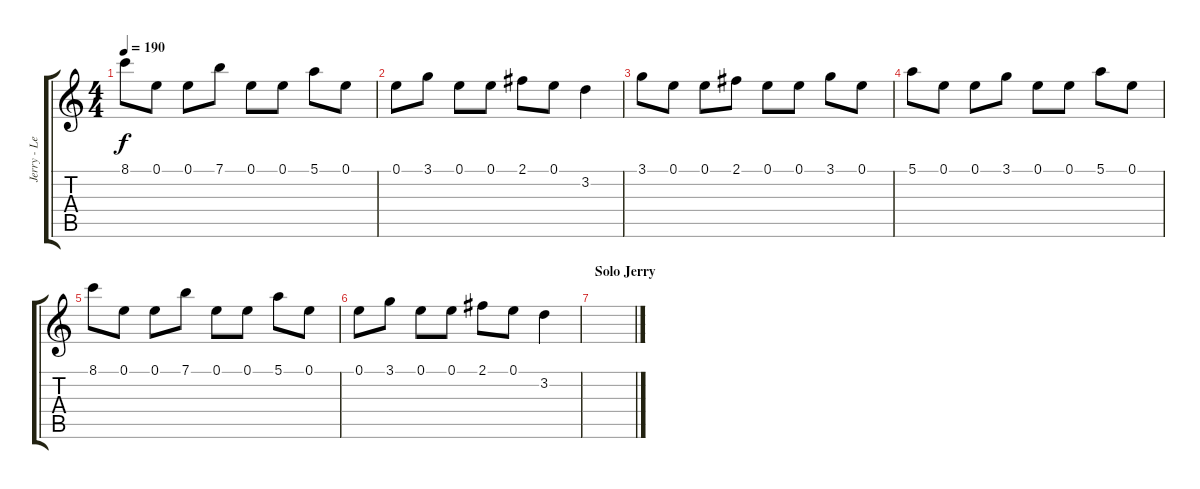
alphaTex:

\track ("Jerry - Lead" "Jerry - Le") {instrument distortionguitar}
\staff {score tabs}
\tuning (E4 B3 G3 D3 A2 E2) {hide}
\ts (4 4)
\tempo 190
\clef g2
\ks c
8.1.8{dy f} 0.1.8 0.1.8 7.1.8 0.1.8 0.1.8 5.1.8 0.1.8 |
0.1.8 3.1.8 0.1.8 0.1.8 2.1.8 0.1.8 3.2.4 |
3.1.8 0.1.8 0.1.8 2.1.8 0.1.8 0.1.8 3.1.8 0.1.8 |
5.1.8 0.1.8 0.1.8 3.1.8 0.1.8 0.1.8 5.1.8 0.1.8 |
8.1.8 0.1.8 0.1.8 7.1.8 0.1.8 0.1.8 5.1.8 0.1.8 |
0.1.8 3.1.8 0.1.8 0.1.8 2.1.8 0.1.8 3.2.4 |
\section ("" "Solo Jerry")
